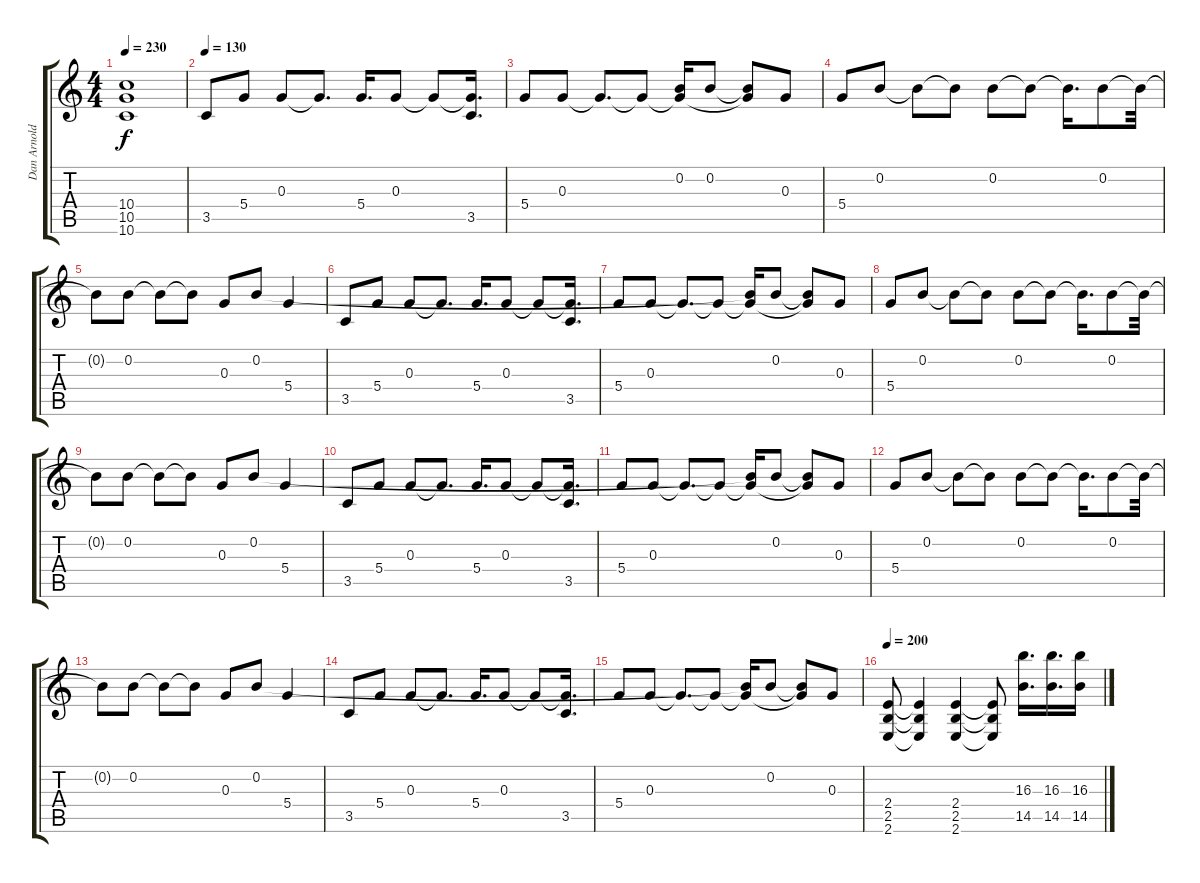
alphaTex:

\track ("Dan Arnold" "Dan Arnold") {instrument overdrivenguitar}
\staff {score tabs}
\tuning (E4 B3 G3 D3 A2 D2) {hide}
\ts (4 4)
\tempo 230
\clef g2
\ks c
(10.4{t} 10.5{t} 10.6{t}).1{dy f} |
\tempo 130
3.5.8{instrument electricguitarclean} 5.4.8 0.3.8 0.3{t}.8{d} 5.4.16{d} 0.3.8 0.3{t}.8 (0.3{t} 3.5).16{d} |
5.4.8 0.3.8 0.3{t}.8{d} 0.3{t}.8 (0.2 0.3{t}).16 0.2.8 (0.2{t} 0.3{t}).8 0.3.8 |
5.4.8 0.2.8 0.2{t}.8 0.2{t}.8 0.2.8 0.2{t}.8 0.2{t}.16{d} 0.2.8 0.2{t}.32 |
0.2{t}.8 0.2.8 0.2{t}.8 0.2{t}.8 0.3.8 0.2.8 5.4.4 |
3.5.8{instrument electricguitarclean} 5.4.8 0.3.8 0.3{t}.8{d} 5.4.16{d} 0.3.8 0.3{t}.8 (0.3{t} 3.5).16{d} |
5.4.8 0.3.8 0.3{t}.8{d} 0.3{t}.8 (0.2{t} 0.3{t}).16 0.2.8 (0.2{t} 0.3{t}).8 0.3.8 |
5.4.8 0.2.8 0.2{t}.8 0.2{t}.8 0.2.8 0.2{t}.8 0.2{t}.16{d} 0.2.8 0.2{t}.32 |
0.2{t}.8 0.2.8 0.2{t}.8 0.2{t}.8 0.3.8 0.2.8 5.4.4 |
3.5.8{instrument electricguitarclean} 5.4.8 0.3.8 0.3{t}.8{d} 5.4.16{d} 0.3.8 0.3{t}.8 (0.3{t} 3.5).16{d} |
5.4.8 0.3.8 0.3{t}.8{d} 0.3{t}.8 (0.2{t} 0.3{t}).16 0.2.8 (0.2{t} 0.3{t}).8 0.3.8 |
5.4.8 0.2.8 0.2{t}.8 0.2{t}.8 0.2.8 0.2{t}.8 0.2{t}.16{d} 0.2.8 0.2{t}.32 |
0.2{t}.8 0.2.8 0.2{t}.8 0.2{t}.8 0.3.8 0.2.8 5.4.4 |
3.5.8{instrument electricguitarclean} 5.4.8 0.3.8 0.3{t}.8{d} 5.4.16{d} 0.3.8 0.3{t}.8 (0.3{t} 3.5).16{d} |
5.4.8 0.3.8 0.3{t}.8{d} 0.3{t}.8 (0.2{t} 0.3{t}).16 0.2.8 (0.2{t} 0.3{t}).8 0.3.8 |
\tempo 200
(2.4 2.5 2.6).8{instrument overdrivenguitar} (2.4{t} 2.5{t} 2.6{t}).4 (2.4 2.5 2.6).4 (2.4{t} 2.5{t} 2.6{t}).8 (16.3 14.5).16{d} (16.3 14.5).16{d} (16.3 14.5).16
